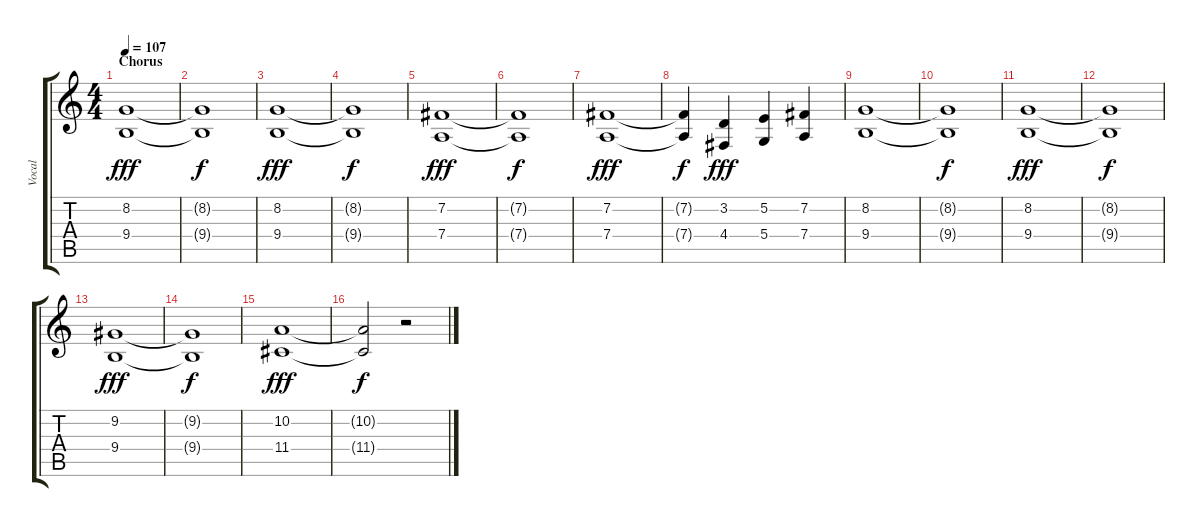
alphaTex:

\track ("Vocal" "Vocal") {instrument altosax}
\staff {score tabs}
\tuning (E4 B3 G3 D3 A2 E2) {hide}
\ts (4 4)
\section ("" "Chorus")
\tempo 107
\clef g2
\ks c
(8.2 9.4).1{dy fff} |
(8.2{t} 9.4{t}).1{dy f} |
(8.2 9.4).1{dy fff} |
(8.2{t} 9.4{t}).1{dy f} |
(7.2 7.4).1{dy fff} |
(7.2{t} 7.4{t}).1{dy f} |
(7.2 7.4).1{dy fff} |
(7.2{t} 7.4{t}).4{dy f} (3.2 4.4).4{dy fff} (5.2 5.4).4 (7.2 7.4).4 |
(8.2 9.4).1 |
(8.2{t} 9.4{t}).1{dy f} |
(8.2 9.4).1{dy fff} |
(8.2{t} 9.4{t}).1{dy f} |
(9.2 9.4).1{dy fff} |
(9.2{t} 9.4{t}).1{dy f} |
(10.2 11.4).1{dy fff} |
(10.2{t} 11.4{t}).2{dy f} r.2
